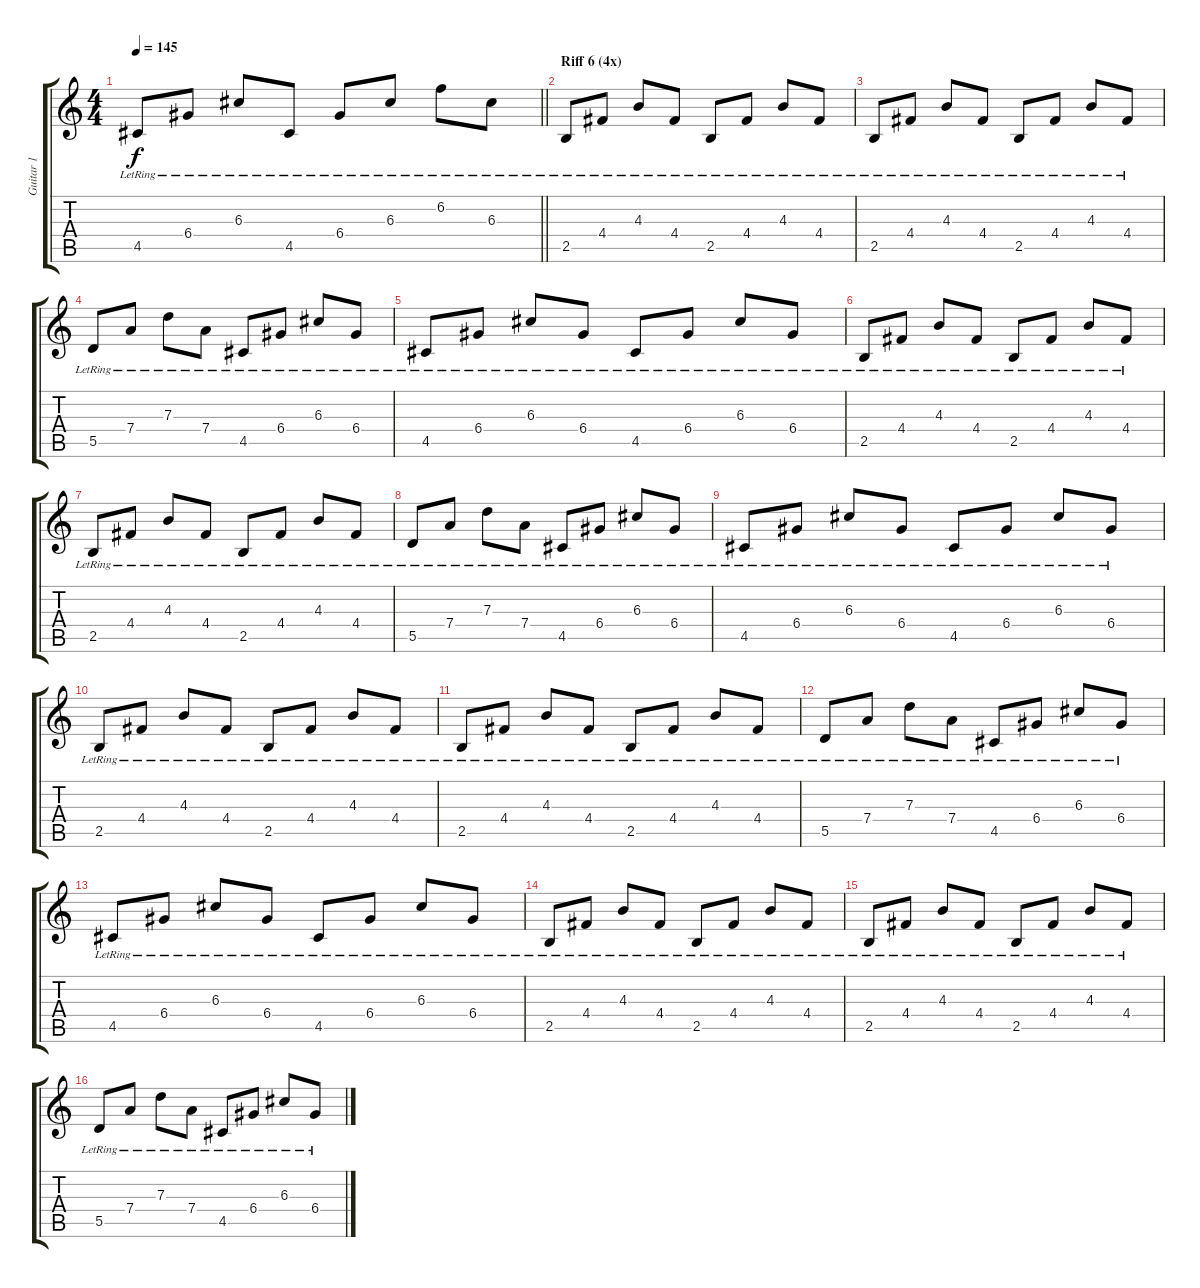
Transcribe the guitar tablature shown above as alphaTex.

\track ("Guitar 1" "Guitar 1") {instrument distortionguitar}
\staff {score tabs}
\tuning (E4 B3 G3 D3 A2 E2) {hide}
\ts (4 4)
\tempo 145
\clef g2
\barLineRight lightlight
\ks c
4.5{lr}.8{dy f} 6.4{lr}.8 6.3{lr}.8 4.5{lr}.8 6.4{lr}.8 6.3{lr}.8 6.2{lr}.8 6.3{lr}.8 |
\section ("" "Riff 6 (4x)")
2.5{lr}.8 4.4{lr}.8 4.3{lr}.8 4.4{lr}.8 2.5{lr}.8 4.4{lr}.8 4.3{lr}.8 4.4{lr}.8 |
2.5{lr}.8 4.4{lr}.8 4.3{lr}.8 4.4{lr}.8 2.5{lr}.8 4.4{lr}.8 4.3{lr}.8 4.4{lr}.8 |
5.5{lr}.8 7.4{lr}.8 7.3{lr}.8 7.4{lr}.8 4.5{lr}.8 6.4{lr}.8 6.3{lr}.8 6.4{lr}.8 |
4.5{lr}.8 6.4{lr}.8 6.3{lr}.8 6.4{lr}.8 4.5{lr}.8 6.4{lr}.8 6.3{lr}.8 6.4{lr}.8 |
2.5{lr}.8 4.4{lr}.8 4.3{lr}.8 4.4{lr}.8 2.5{lr}.8 4.4{lr}.8 4.3{lr}.8 4.4{lr}.8 |
2.5{lr}.8 4.4{lr}.8 4.3{lr}.8 4.4{lr}.8 2.5{lr}.8 4.4{lr}.8 4.3{lr}.8 4.4{lr}.8 |
5.5{lr}.8 7.4{lr}.8 7.3{lr}.8 7.4{lr}.8 4.5{lr}.8 6.4{lr}.8 6.3{lr}.8 6.4{lr}.8 |
4.5{lr}.8 6.4{lr}.8 6.3{lr}.8 6.4{lr}.8 4.5{lr}.8 6.4{lr}.8 6.3{lr}.8 6.4{lr}.8 |
2.5{lr}.8 4.4{lr}.8 4.3{lr}.8 4.4{lr}.8 2.5{lr}.8 4.4{lr}.8 4.3{lr}.8 4.4{lr}.8 |
2.5{lr}.8 4.4{lr}.8 4.3{lr}.8 4.4{lr}.8 2.5{lr}.8 4.4{lr}.8 4.3{lr}.8 4.4{lr}.8 |
5.5{lr}.8 7.4{lr}.8 7.3{lr}.8 7.4{lr}.8 4.5{lr}.8 6.4{lr}.8 6.3{lr}.8 6.4{lr}.8 |
4.5{lr}.8 6.4{lr}.8 6.3{lr}.8 6.4{lr}.8 4.5{lr}.8 6.4{lr}.8 6.3{lr}.8 6.4{lr}.8 |
2.5{lr}.8 4.4{lr}.8 4.3{lr}.8 4.4{lr}.8 2.5{lr}.8 4.4{lr}.8 4.3{lr}.8 4.4{lr}.8 |
2.5{lr}.8 4.4{lr}.8 4.3{lr}.8 4.4{lr}.8 2.5{lr}.8 4.4{lr}.8 4.3{lr}.8 4.4{lr}.8 |
5.5{lr}.8 7.4{lr}.8 7.3{lr}.8 7.4{lr}.8 4.5{lr}.8 6.4{lr}.8 6.3{lr}.8 6.4{lr}.8
